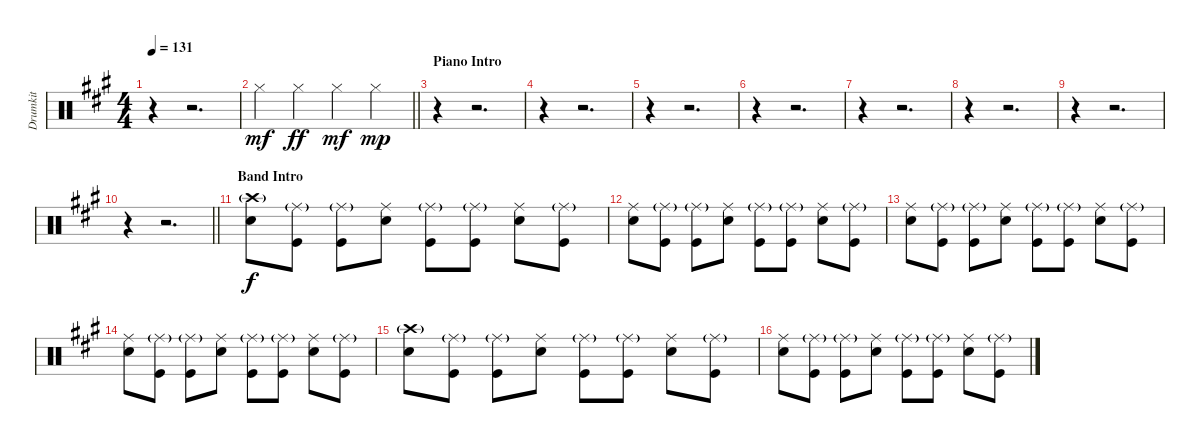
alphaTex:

\track ("Drumkit" "Drumkit") {instrument percussion}
\staff {score}
\articulation defaults
\ts (4 4)
\tempo 131
\clef neutral
\ks a
r.4{dy mf} r.2{d} |
\barLineRight lightlight "Hi-Hat (closed)".4 "Hi-Hat (closed)".4{dy ff} "Hi-Hat (closed)".4{dy mf} "Hi-Hat (closed)".4{dy mp}
|
\section ("" "Piano Intro")
r.4 r.2{d} |
r.4 r.2{d} |
r.4 r.2{d} |
r.4 r.2{d} |
r.4 r.2{d} |
r.4 r.2{d} |
r.4 r.2{d} |
\barLineRight lightlight
r.4 r.2{d} |
\section ("" "Band Intro")
("Crash high (hit)"{g} "Snare (hit) 2").8{dy f} ("Ride (middle)"{g} "Kick (hit)").8 ("Ride (middle)"{g} "Kick (hit)").8 ("Ride (middle)" "Snare (hit) 2").8 ("Ride (middle)"{g} "Kick (hit)").8 ("Ride (middle)"{g} "Kick (hit)").8 ("Ride (middle)" "Snare (hit) 2").8 ("Ride (middle)"{g} "Kick (hit)").8 |
("Ride (middle)" "Snare (hit) 2").8 ("Ride (middle)"{g} "Kick (hit)").8 ("Ride (middle)"{g} "Kick (hit)").8 ("Ride (middle)" "Snare (hit) 2").8 ("Ride (middle)"{g} "Kick (hit)").8 ("Ride (middle)"{g} "Kick (hit)").8 ("Ride (middle)" "Snare (hit) 2").8 ("Ride (middle)"{g} "Kick (hit)").8 |
("Ride (middle)" "Snare (hit) 2").8 ("Ride (middle)"{g} "Kick (hit)").8 ("Ride (middle)"{g} "Kick (hit)").8 ("Ride (middle)" "Snare (hit) 2").8 ("Ride (middle)"{g} "Kick (hit)").8 ("Ride (middle)"{g} "Kick (hit)").8 ("Ride (middle)" "Snare (hit) 2").8 ("Ride (middle)"{g} "Kick (hit)").8 |
("Ride (middle)" "Snare (hit) 2").8 ("Ride (middle)"{g} "Kick (hit)").8 ("Ride (middle)"{g} "Kick (hit)").8 ("Ride (middle)" "Snare (hit) 2").8 ("Ride (middle)"{g} "Kick (hit)").8 ("Ride (middle)"{g} "Kick (hit)").8 ("Ride (middle)" "Snare (hit) 2").8 ("Ride (middle)"{g} "Kick (hit)").8 |
("Crash high (hit)"{g} "Snare (hit) 2").8 ("Ride (middle)"{g} "Kick (hit)").8 ("Ride (middle)"{g} "Kick (hit)").8 ("Ride (middle)" "Snare (hit) 2").8 ("Ride (middle)"{g} "Kick (hit)").8 ("Ride (middle)"{g} "Kick (hit)").8 ("Ride (middle)" "Snare (hit) 2").8 ("Ride (middle)"{g} "Kick (hit)").8 |
("Ride (middle)" "Snare (hit) 2").8 ("Ride (middle)"{g} "Kick (hit)").8 ("Ride (middle)"{g} "Kick (hit)").8 ("Ride (middle)" "Snare (hit) 2").8 ("Ride (middle)"{g} "Kick (hit)").8 ("Ride (middle)"{g} "Kick (hit)").8 ("Ride (middle)" "Snare (hit) 2").8 ("Ride (middle)"{g} "Kick (hit)").8
